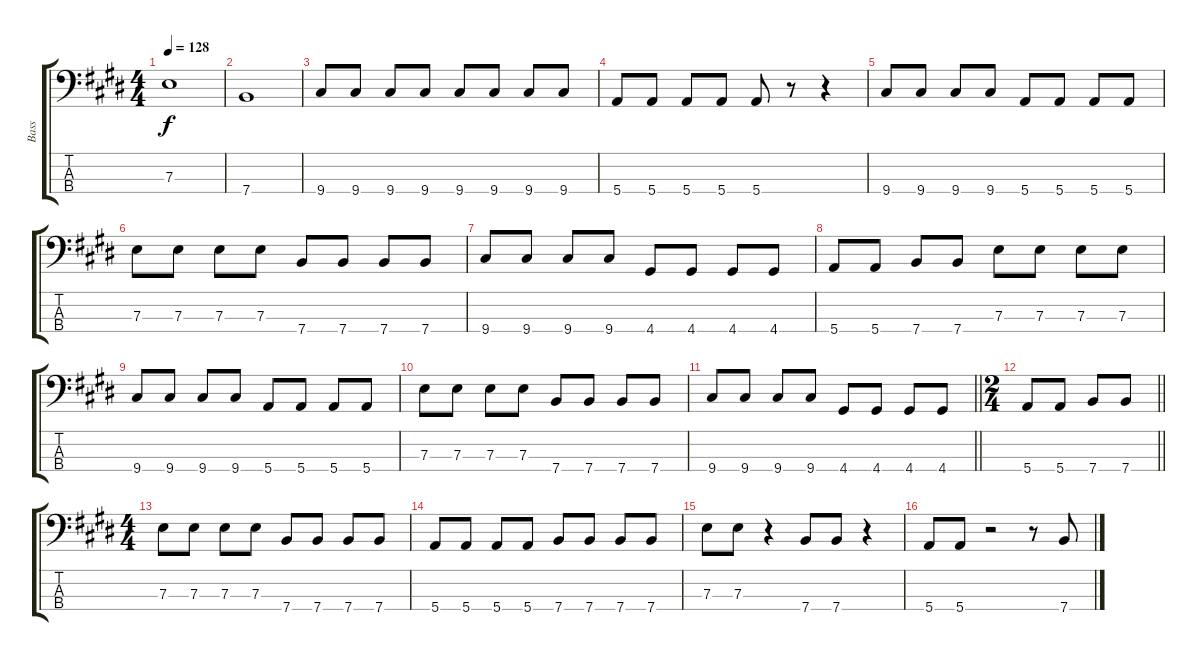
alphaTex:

\track ("Bass" "Bass") {instrument electricbassfinger}
\staff {score tabs}
\tuning (G2 D2 A1 E1) {hide}
\ts (4 4)
\tempo 128
\clef f4
\ks e
7.3.1{dy f} |
7.4.1 |
9.4.8 9.4.8 9.4.8 9.4.8 9.4.8 9.4.8 9.4.8 9.4.8 |
5.4.8 5.4.8 5.4.8 5.4.8 5.4.8 r.8 r.4 |
9.4.8 9.4.8 9.4.8 9.4.8 5.4.8 5.4.8 5.4.8 5.4.8 |
7.3.8 7.3.8 7.3.8 7.3.8 7.4.8 7.4.8 7.4.8 7.4.8 |
9.4.8 9.4.8 9.4.8 9.4.8 4.4.8 4.4.8 4.4.8 4.4.8 |
5.4.8 5.4.8 7.4.8 7.4.8 7.3.8 7.3.8 7.3.8 7.3.8 |
9.4.8 9.4.8 9.4.8 9.4.8 5.4.8 5.4.8 5.4.8 5.4.8 |
7.3.8 7.3.8 7.3.8 7.3.8 7.4.8 7.4.8 7.4.8 7.4.8 |
\barLineRight lightlight
9.4.8 9.4.8 9.4.8 9.4.8 4.4.8 4.4.8 4.4.8 4.4.8 |
\ts (2 4)
\barLineRight lightlight
5.4.8 5.4.8 7.4.8 7.4.8 |
\ts (4 4)
7.3.8 7.3.8 7.3.8 7.3.8 7.4.8 7.4.8 7.4.8 7.4.8 |
5.4.8 5.4.8 5.4.8 5.4.8 7.4.8 7.4.8 7.4.8 7.4.8 |
7.3.8 7.3.8 r.4 7.4.8 7.4.8 r.4 |
5.4.8 5.4.8 r.2 r.8 7.4.8
